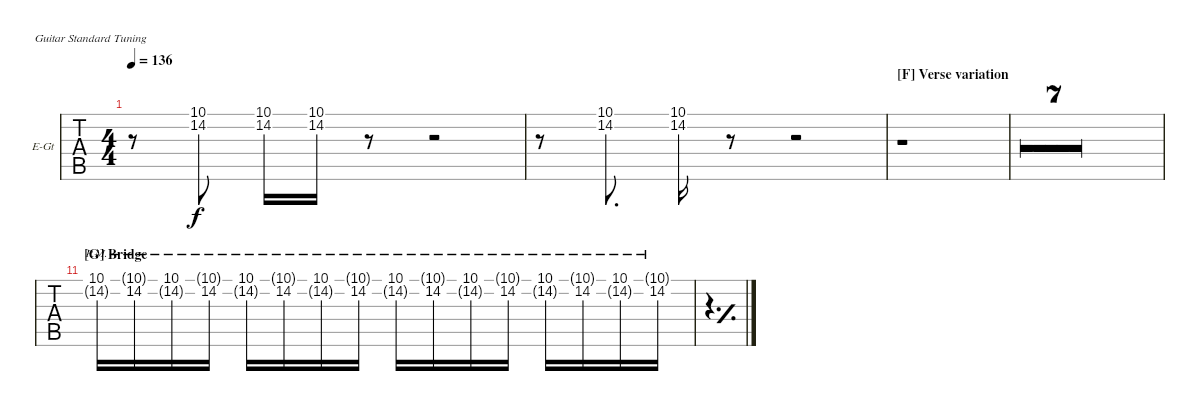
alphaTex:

\defaultSystemsLayout 4
\bracketExtendMode groupsimilarinstruments
\firstSystemTrackNameOrientation horizontal
\otherSystemsTrackNameOrientation horizontal
\defaultBarNumberDisplay FirstOfSystem
\track ("Lead" "E-Gt") {multiBarRest instrument distortionguitar}
\staff {tabs}
\tuning (E4 B3 G3 D3 A2 E2)
\ts (4 4)
\tempo 136
\clef g2
\ks c
r.8{dy f} (14.2 10.1).8 (14.2 10.1).16 (14.2 10.1).16 r.8 r.2 |
r.8 (14.2 10.1).8{d} (14.2 10.1).16 r.8 r.2 |
\section ("F" "Verse variation")
r.1 |
r.1 |
r.1 |
r.1 |
r.1 |
r.1 |
r.1 |
r.1 |
\section ("G" "Bridge")
(14.2{g pm} 10.1{pm}).16 (14.2{pm} 10.1{g pm}).16 (14.2{g pm} 10.1{pm}).16 (14.2{pm} 10.1{g pm}).16 (14.2{g pm} 10.1{pm}).16 (14.2{pm} 10.1{g pm}).16 (14.2{g pm} 10.1{pm}).16 (14.2{pm} 10.1{g pm}).16 (14.2{g pm} 10.1{pm}).16 (14.2{pm} 10.1{g pm}).16 (14.2{g pm} 10.1{pm}).16 (14.2{pm} 10.1{g pm}).16 (14.2{g pm} 10.1{pm}).16 (14.2{pm} 10.1{g pm}).16 (14.2{g pm} 10.1{pm}).16 (14.2{pm} 10.1{g pm}).16 |
\simile simple
